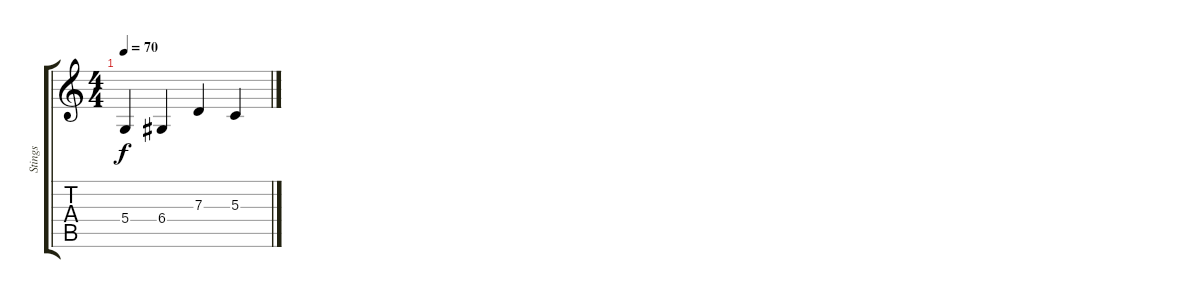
\track ("Stings" "Stings") {instrument stringensemble1}
\staff {score tabs}
\tuning (E4 B3 G3 D3 A2 E2) {hide}
\ts (4 4)
\tempo 70
\clef g2
\ks c
5.4.4{dy f} 6.4.4 7.3.4 5.3.4
